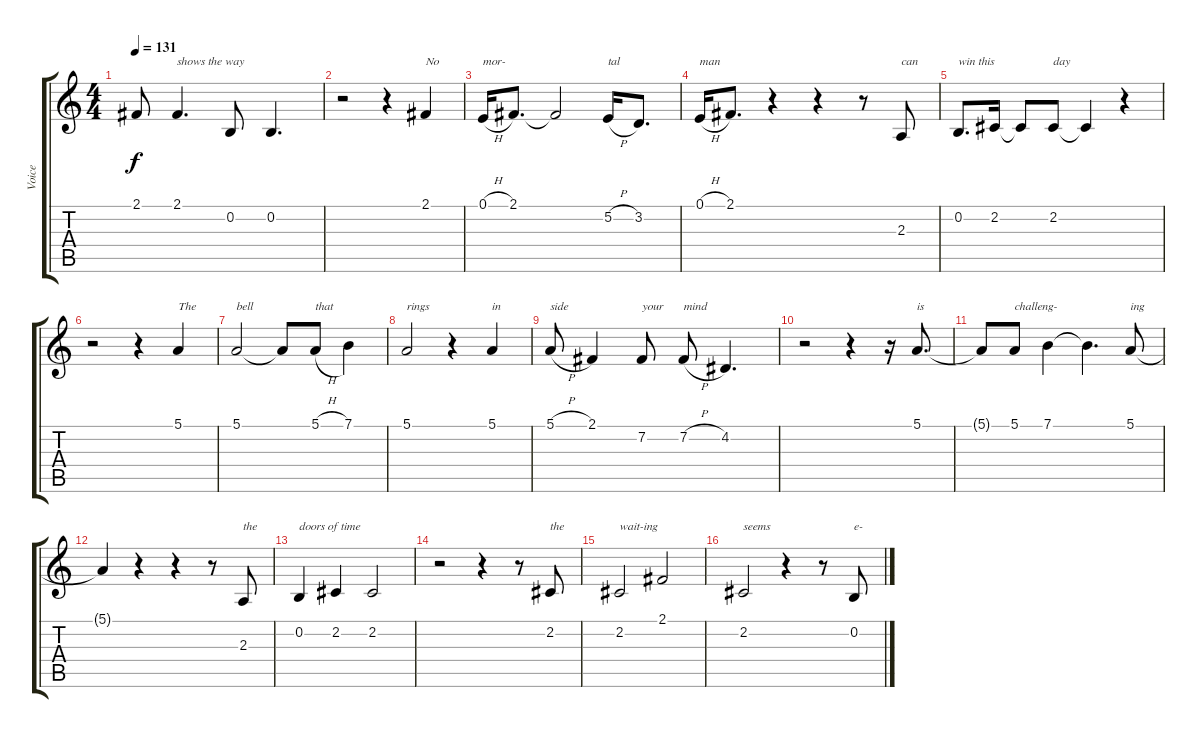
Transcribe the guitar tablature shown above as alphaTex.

\track ("Voice" "Voice") {instrument lead2sawtooth}
\staff {score tabs}
\tuning (E4 B3 G3 D3 A2 E2) {hide}
\ts (4 4)
\tempo 131
\clef g2
\ks c
2.1{t}.8{dy f} 2.1.4{d txt "shows the way"} 0.2.8 0.2.4{d} |
r.2 r.4 2.1.4{txt "No"} |
0.1{h}.16{txt "mor-"} 2.1.8{d} 2.1{t}.2 5.2{h}.16{txt "tal"} 3.2.8{d} |
0.1{h}.16{txt "man"} 2.1.8{d} r.4 r.4 r.8 2.3.8{txt "can"} |
0.2.8{d txt "win this"} 2.2.16 2.2{t}.8 2.2.8{txt "day"} 2.2{t}.4 r.4 |
r.2 r.4 5.1.4{txt "The"} |
5.1.2{txt "bell"} 5.1{t}.8 5.1{h}.8{txt "that"} 7.1.4 |
5.1.2{txt "rings"} r.4 5.1.4{txt "in"} |
5.1{h}.8{txt "side"} 2.1.4 7.2.8{txt "your"} 7.2{h}.8{txt "mind"} 4.2.4{d} |
r.2 r.4 r.16 5.1.8{d txt "is"} |
5.1{t}.8 5.1.8{txt "challeng-"} 7.1.4 7.1{t}.4{d} 5.1.8{txt "ing"} |
5.1{t}.4 r.4 r.4 r.8 2.3.8{txt "the"} |
0.2.4{txt "doors of time"} 2.2.4 2.2.2 |
r.2 r.4 r.8 2.2.8{txt "the"} |
2.2.2{txt "wait-ing"} 2.1.2 |
2.2.2{txt "seems"} r.4 r.8 0.2.8{txt "e-"}
